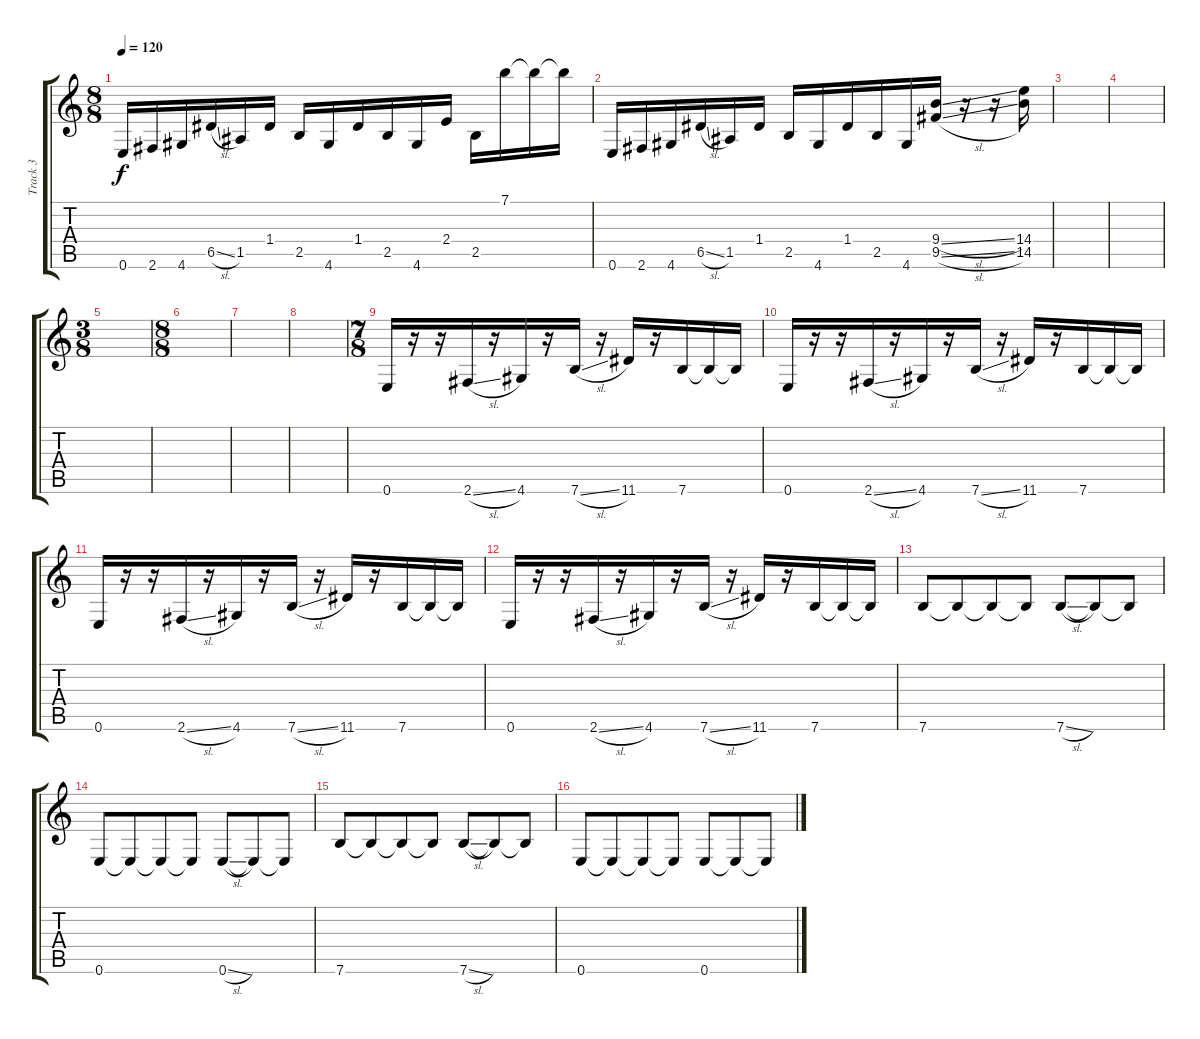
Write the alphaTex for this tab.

\track ("Track 3" "Track 3") {instrument overdrivenguitar}
\staff {score tabs}
\tuning (E4 B3 G3 D3 A2 E2) {hide}
\ts (8 8)
\tempo 120
\clef g2
\ks c
0.6.16{dy f} 2.6.16 4.6.16 6.5{sl}.16 1.5.16 1.4.16 2.5.16 4.6.16 1.4.16 2.5.16 4.6.16 2.4.16 2.5.16 7.1.16 7.1{t}.16 7.1{t}.16 |
0.6.16 2.6.16 4.6.16 6.5{sl}.16 1.5.16 1.4.16 2.5.16 4.6.16 1.4.16 2.5.16 4.6.16 (9.4{sl} 9.5{sl}).16 r.16 r.16 (14.4 14.5).16 |
|
|
\ts (3 8)
|
\ts (8 8)
|
|
|
\ts (7 8)
0.6.16 r.16 r.16 2.6{sl}.16 r.16 4.6.16 r.16 7.6{sl}.16 r.16 11.6.16 r.16 7.6.16 7.6{t}.16 7.6{t}.16 |
0.6.16 r.16 r.16 2.6{sl}.16 r.16 4.6.16 r.16 7.6{sl}.16 r.16 11.6.16 r.16 7.6.16 7.6{t}.16 7.6{t}.16 |
0.6.16 r.16 r.16 2.6{sl}.16 r.16 4.6.16 r.16 7.6{sl}.16 r.16 11.6.16 r.16 7.6.16 7.6{t}.16 7.6{t}.16 |
0.6.16 r.16 r.16 2.6{sl}.16 r.16 4.6.16 r.16 7.6{sl}.16 r.16 11.6.16 r.16 7.6.16 7.6{t}.16 7.6{t}.16 |
7.6.8 7.6{t}.8 7.6{t}.8 7.6{t}.8 7.6{sl}.8 7.6{t}.8 7.6{t}.8 |
0.6.8 0.6{t}.8 0.6{t}.8 0.6{t}.8 0.6{sl}.8 0.6{t}.8 0.6{t}.8 |
7.6.8 7.6{t}.8 7.6{t}.8 7.6{t}.8 7.6{sl}.8 7.6{t}.8 7.6{t}.8 |
0.6.8 0.6{t}.8 0.6{t}.8 0.6{t}.8 0.6.8 0.6{t}.8 0.6{t}.8
